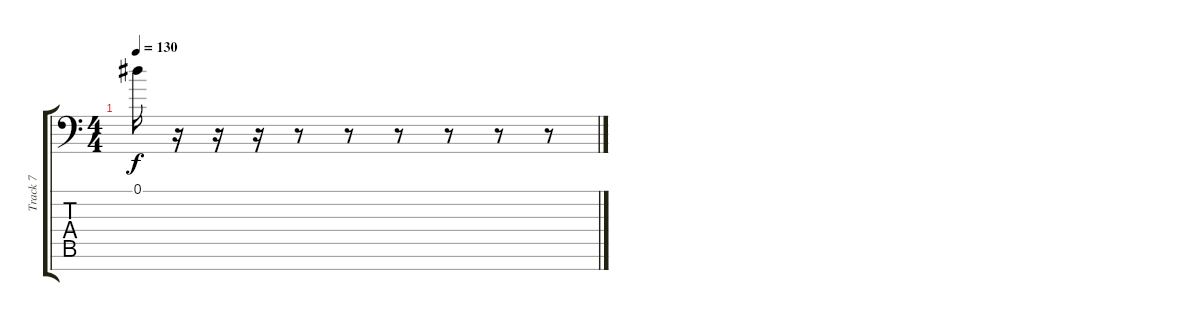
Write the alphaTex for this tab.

\track ("Track 7" "Track 7") {instrument distortionguitar}
\staff {score tabs}
\tuning (Eb4 Bb3 Gb3 Db3 Ab2 Eb2 Ab1) {hide}
\ts (4 4)
\tempo 130
\clef f4
\ks c
0.1{t}.16{dy f} r.16 r.16 r.16 r.8 r.8 r.8 r.8 r.8 r.8
